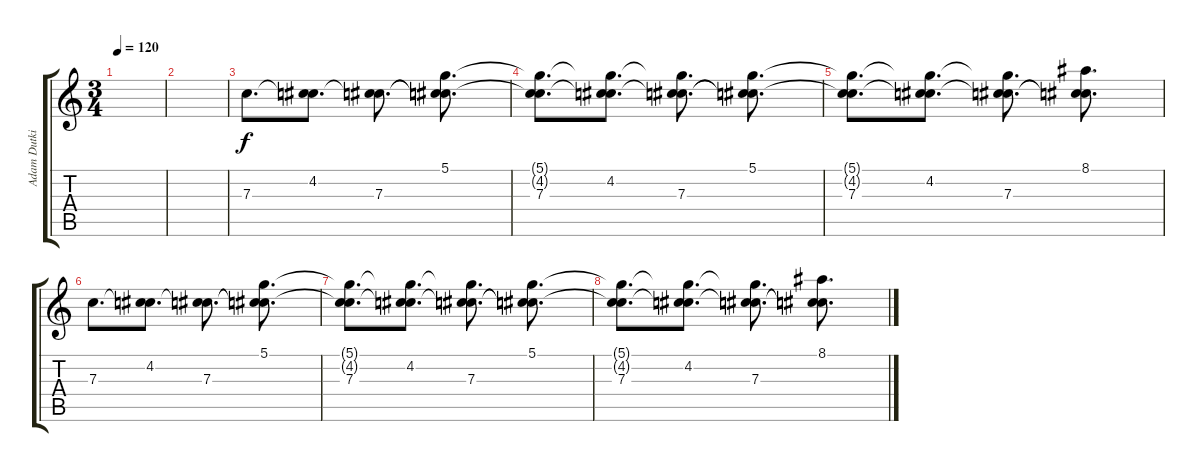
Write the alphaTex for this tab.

\track ("Adam Dutkiewicz Lead" "Adam Dutki") {instrument distortionguitar}
\staff {score tabs}
\tuning (D4 A3 F3 C3 G2 C2) {hide}
\ts (3 4)
\tempo 120
\clef g2
\ks c
|
|
7.3.8{d} (4.2 7.3{t}).8{d} (4.2{t} 7.3).8{d} (5.1 4.2{t} 7.3{t}).8{d} |
(5.1{t} 4.2{t} 7.3).8{d} (5.1{t} 4.2 7.3{t}).8{d} (5.1{t} 4.2{t} 7.3).8{d} (5.1 4.2{t} 7.3{t}).8{d} |
(5.1{t} 4.2{t} 7.3).8{d} (5.1{t} 4.2 7.3{t}).8{d} (5.1{t} 4.2{t} 7.3).8{d} (8.1 4.2{t} 7.3{t}).8{d} |
7.3.8{d} (4.2 7.3{t}).8{d} (4.2{t} 7.3).8{d} (5.1 4.2{t} 7.3{t}).8{d} |
(5.1{t} 4.2{t} 7.3).8{d} (5.1{t} 4.2 7.3{t}).8{d} (5.1{t} 4.2{t} 7.3).8{d} (5.1 4.2{t} 7.3{t}).8{d} |
(5.1{t} 4.2{t} 7.3).8{d} (5.1{t} 4.2 7.3{t}).8{d} (5.1{t} 4.2{t} 7.3).8{d} (8.1 4.2{t} 7.3{t}).8{d}
